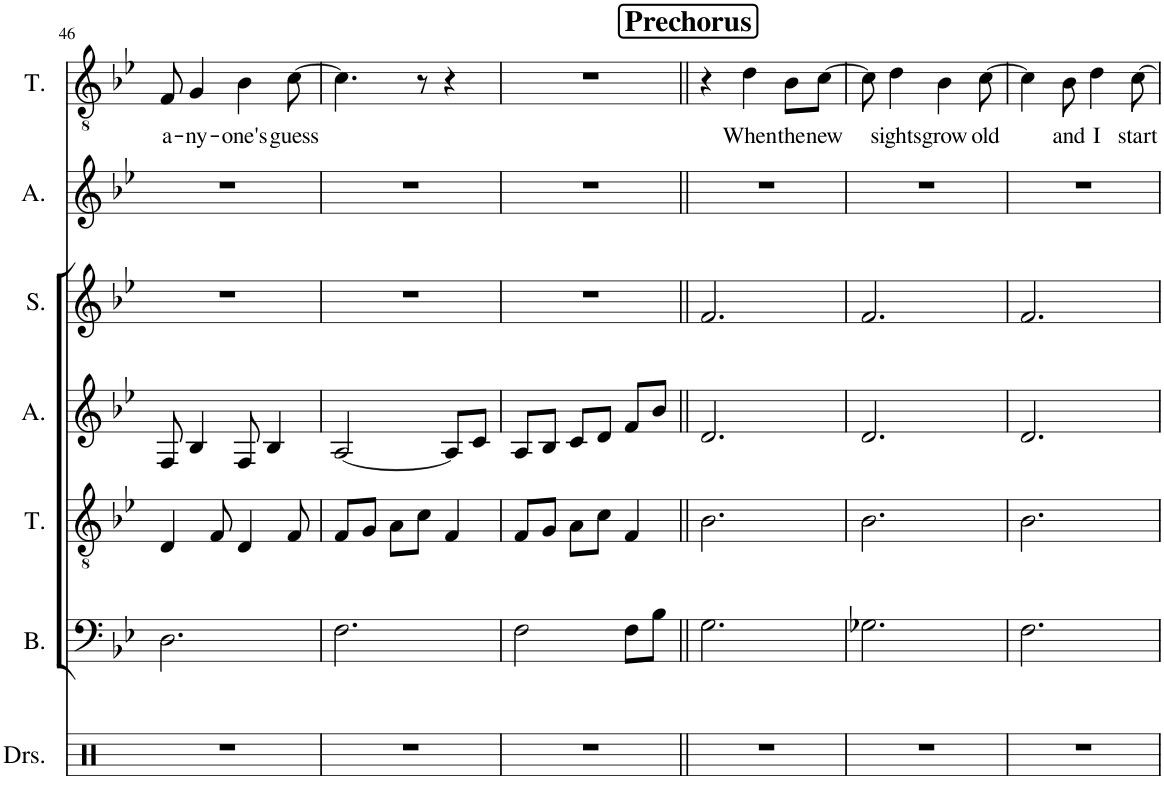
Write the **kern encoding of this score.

**kern	**kern	**kern	**kern	**kern	**kern	**kern	**text
*part7	*part6	*part5	*part4	*part3	*part2	*part1	*part1
*staff7	*staff6	*staff5	*staff4	*staff3	*staff2	*staff1	*staff1
*I"Drumset	*I"Bass	*I"Tenor	*I"Alto	*I"Soprano	*I"Alto	*I"Tenor	*
*I'Drs.	*I'B.	*I'T.	*I'A.	*I'S.	*I'A.	*I'T.	*
!!LO:PB:g=z
*clefX	*clefF4	*clefGv2	*clefG2	*clefG2	*clefG2	*clefGv2	*
*k[]	*k[b-e-]	*k[b-e-]	*k[b-e-]	*k[b-e-]	*k[b-e-]	*k[b-e-]	*
*M3/4	*M3/4	*M3/4	*M3/4	*M3/4	*M3/4	*M3/4	*
=46	=46	=46	=46	=46	=46	=46	=46
!	!	!	!	!	!	!	!LO:LY:b
2.r	2.D\	4D/	8F/	2.r	2.r	8F/	a-
!	!	!	!	!	!	!	!LO:LY:b
.	.	.	4B-/	.	.	4G/	-ny-
.	.	8F/	.	.	.	.	.
!	!	!	!	!	!	!	!LO:LY:b
.	.	4D/	8F/	.	.	4B-\	-one's
.	.	.	4B-/	.	.	.	.
!	!	!	!	!	!	!	!LO:LY:b
.	.	8F/	.	.	.	[8c\	guess
=47	=47	=47	=47	=47	=47	=47	=47
2.r	2.F\	8F/L	[2A/	2.r	2.r	4.c\]	.
.	.	8G/J	.	.	.	.	.
.	.	8A\L	.	.	.	.	.
.	.	8c\J	.	.	.	8r	.
.	.	4F/	8A/L]	.	.	4r	.
.	.	.	8c/J	.	.	.	.
=48	=48	=48	=48	=48	=48	=48	=48
2.r	2F\	8F/L	8A/L	2.r	2.r	2.r	.
.	.	8G/J	8B-/J	.	.	.	.
.	.	8A\L	8c/L	.	.	.	.
.	.	8c\J	8d/J	.	.	.	.
.	8F\L	4F/	8f/L	.	.	.	.
.	8B-\J	.	8b-/J	.	.	.	.
!!LO:REH:place=s1:a:B:cj:fs=14:t=Prechorus
=49||	=49||	=49||	=49||	=49||	=49||	=49||	=49||
2.r	2.G\	2.B-\	2.d/	2.f/	2.r	4r	.
!	!	!	!	!	!	!	!LO:LY:b
.	.	.	.	.	.	4d\	When
!	!	!	!	!	!	!	!LO:LY:b
.	.	.	.	.	.	8B-\L	the
!	!	!	!	!	!	!	!LO:LY:b
.	.	.	.	.	.	[8c\J	new
=50	=50	=50	=50	=50	=50	=50	=50
2.r	2.G-X\	2.B-\	2.d/	2.f/	2.r	8c\]	.
!	!	!	!	!	!	!	!LO:LY:b
.	.	.	.	.	.	4d\	sights
!	!	!	!	!	!	!	!LO:LY:b
.	.	.	.	.	.	4B-\	grow
!	!	!	!	!	!	!	!LO:LY:b
.	.	.	.	.	.	[8c\	old
=51	=51	=51	=51	=51	=51	=51	=51
2.r	2.F\	2.B-\	2.d/	2.f/	2.r	4c\]	.
!	!	!	!	!	!	!	!LO:LY:b
.	.	.	.	.	.	8B-\	and
!	!	!	!	!	!	!	!LO:LY:b
.	.	.	.	.	.	4d\	I
!	!	!	!	!	!	!	!LO:LY:b
.	.	.	.	.	.	[8c\	start
=	=	=	=	=	=	=	=
*-	*-	*-	*-	*-	*-	*-	*-
